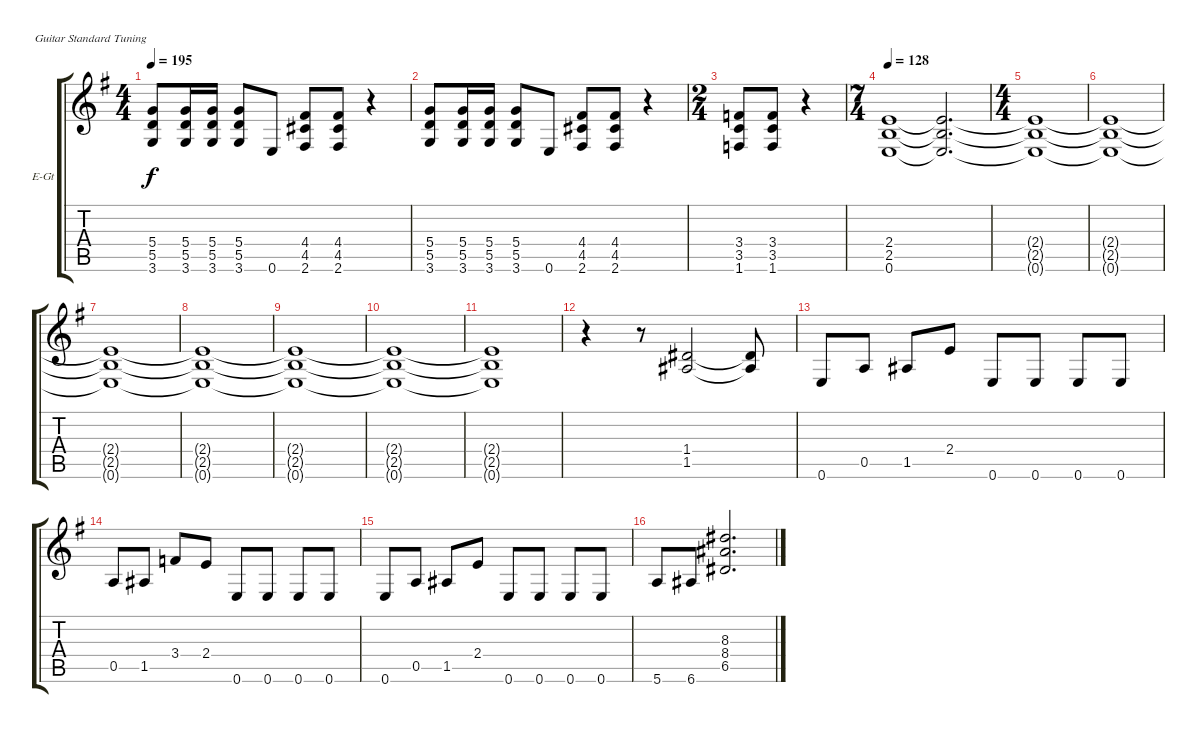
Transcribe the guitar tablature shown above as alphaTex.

\defaultSystemsLayout 4
\bracketExtendMode groupsimilarinstruments
\firstSystemTrackNameOrientation horizontal
\otherSystemsTrackNameOrientation horizontal
\track ("Kirk" "E-Gt") {instrument distortionguitar}
\staff {score tabs}
\tuning (E4 B3 G3 D3 A2 E2)
\ts (4 4)
\tempo 195
\clef g2
\scale
0.333333
\ks g
(5.4 5.5 3.6).8{dy f} (5.4 5.5 3.6).16 (5.4 5.5 3.6).16 (5.4 5.5 3.6).8 0.6.8 (4.4 4.5 2.6).8 (4.4 4.5 2.6).8 r.4 |
\scale
0.333333 (5.4 5.5 3.6).8 (5.4 5.5 3.6).16 (5.4 5.5 3.6).16 (5.4 5.5 3.6).8 0.6.8 (4.4 4.5 2.6).8 (4.4 4.5 2.6).8 r.4 |
\ts (2 4)
\scale
0.333333 (3.4 3.5 1.6).8 (3.4 3.5 1.6).8 r.4 |
\ts (7 4)
\tempo 128
\scale
0.333333 (2.4 2.5 0.6).1 (2.4{t} 2.5{t} 0.6{t}).2{d} |
\ts (4 4)
\scale
0.333333 (2.4{t} 2.5{t} 0.6{t}).1 |
\scale
0.333333 (2.4{t} 2.5{t} 0.6{t}).1 |
\scale
0.333333 (2.4{t} 2.5{t} 0.6{t}).1 |
\scale
0.333333 (2.4{t} 2.5{t} 0.6{t}).1 |
\scale
0.333333 (2.4{t} 2.5{t} 0.6{t}).1 |
\scale
0.333333 (2.4{t} 2.5{t} 0.6{t}).1 |
\scale
0.333333 (2.4{t} 2.5{t} 0.6{t}).1 |
\scale
0.333333 r.4 r.8 (1.4 1.5).2 (1.4{t} 1.5{t}).8 |
\scale
0.333333 0.6.8 0.5.8 1.5.8 2.4.8 0.6.8 0.6.8 0.6.8 0.6.8 |
\scale
0.333333 0.5.8 1.5.8 3.4.8 2.4.8 0.6.8 0.6.8 0.6.8 0.6.8 |
\scale
0.333333 0.6.8 0.5.8 1.5.8 2.4.8 0.6.8 0.6.8 0.6.8 0.6.8 |
\scale
0.333333 5.6.8 6.6.8 (8.3 8.4 6.5).2{d}
